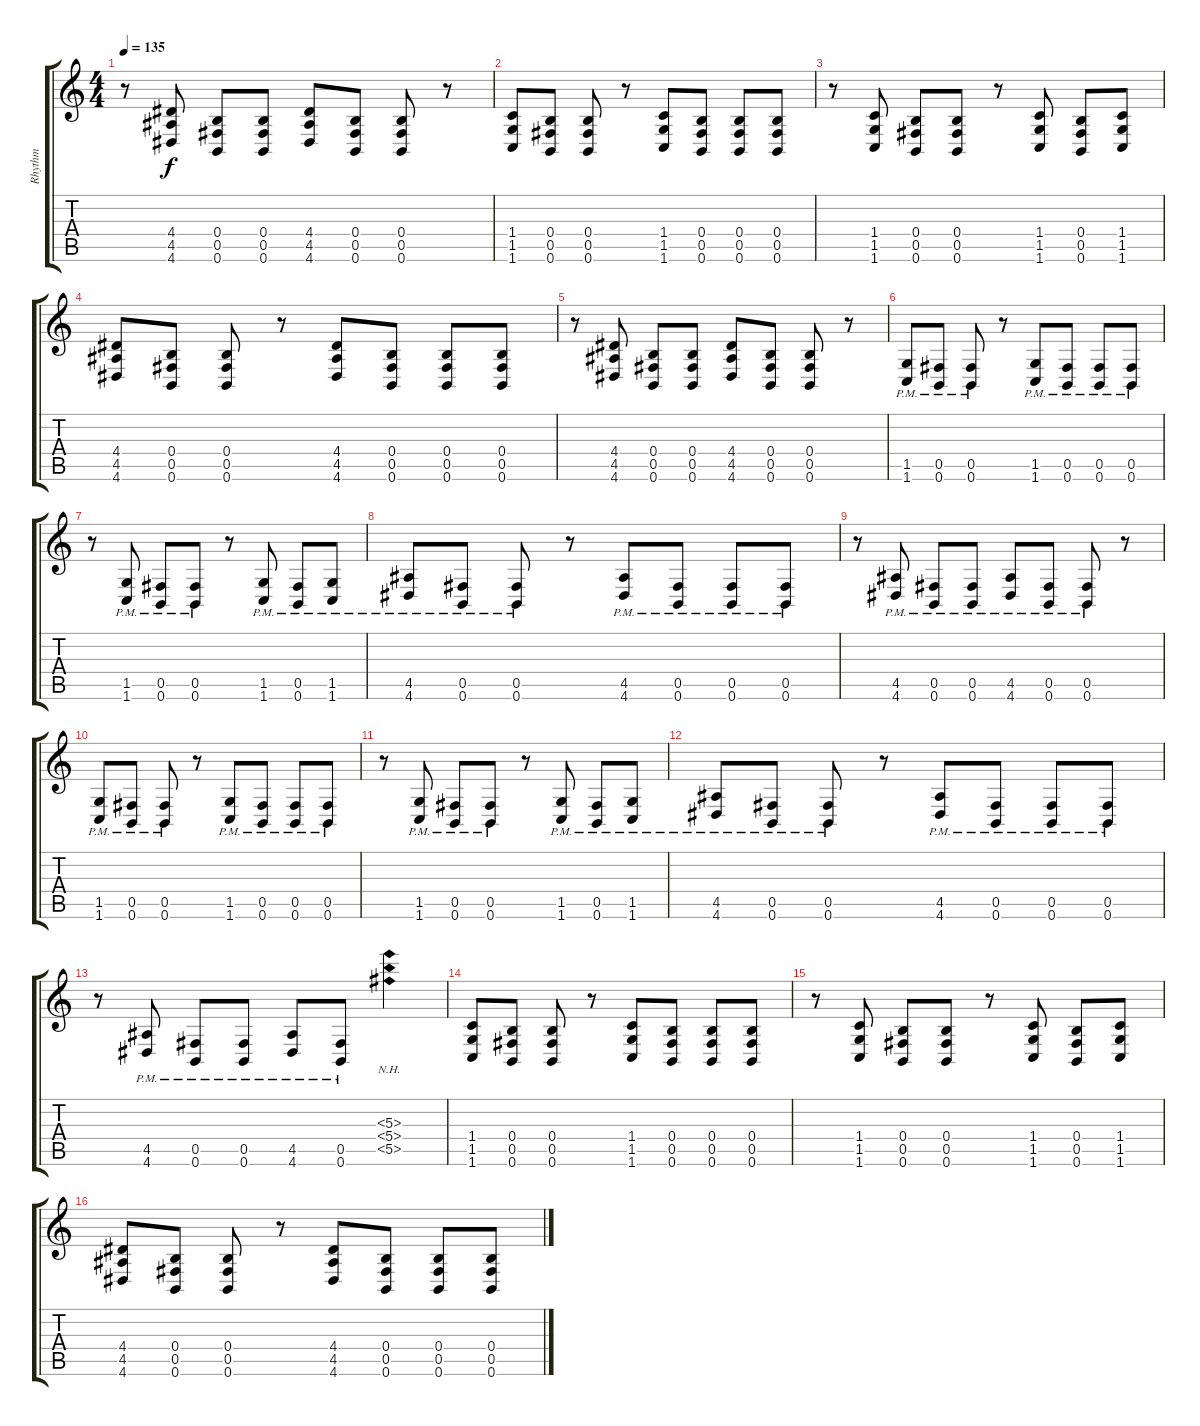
\track ("Rhythm" "Rhythm") {instrument distortionguitar}
\staff {score tabs}
\tuning (Db4 Ab3 E3 B2 Gb2 B1) {hide}
\ts (4 4)
\tempo 135
\clef g2
\ks c
r.8{dy f} (4.4 4.5 4.6).8 (0.4 0.5 0.6).8 (0.4 0.5 0.6).8 (4.4 4.5 4.6).8 (0.4 0.5 0.6).8 (0.4 0.5 0.6).8 r.8 |
(1.4 1.5 1.6).8 (0.4 0.5 0.6).8 (0.4 0.5 0.6).8 r.8 (1.4 1.5 1.6).8 (0.4 0.5 0.6).8 (0.4 0.5 0.6).8 (0.4 0.5 0.6).8 |
r.8 (1.4 1.5 1.6).8 (0.4 0.5 0.6).8 (0.4 0.5 0.6).8 r.8 (1.4 1.5 1.6).8 (0.4 0.5 0.6).8 (1.4 1.5 1.6).8 |
(4.4 4.5 4.6).8 (0.4 0.5 0.6).8 (0.4 0.5 0.6).8 r.8 (4.4 4.5 4.6).8 (0.4 0.5 0.6).8 (0.4 0.5 0.6).8 (0.4 0.5 0.6).8 |
r.8 (4.4 4.5 4.6).8 (0.4 0.5 0.6).8 (0.4 0.5 0.6).8 (4.4 4.5 4.6).8 (0.4 0.5 0.6).8 (0.4 0.5 0.6).8 r.8 |
(1.5{pm} 1.6{pm}).8 (0.5{pm} 0.6{pm}).8 (0.5{pm} 0.6{pm}).8 r.8 (1.5{pm} 1.6{pm}).8 (0.5{pm} 0.6{pm}).8 (0.5{pm} 0.6{pm}).8 (0.5{pm} 0.6{pm}).8 |
r.8 (1.5{pm} 1.6{pm}).8 (0.5{pm} 0.6{pm}).8 (0.5{pm} 0.6{pm}).8 r.8 (1.5{pm} 1.6{pm}).8 (0.5{pm} 0.6{pm}).8 (1.5{pm} 1.6{pm}).8 |
(4.5{pm} 4.6{pm}).8 (0.5{pm} 0.6{pm}).8 (0.5{pm} 0.6{pm}).8 r.8 (4.5{pm} 4.6{pm}).8 (0.5{pm} 0.6{pm}).8 (0.5{pm} 0.6{pm}).8 (0.5{pm} 0.6{pm}).8 |
r.8 (4.5{pm} 4.6{pm}).8 (0.5{pm} 0.6{pm}).8 (0.5{pm} 0.6{pm}).8 (4.5{pm} 4.6{pm}).8 (0.5{pm} 0.6{pm}).8 (0.5{pm} 0.6{pm}).8 r.8 |
(1.5{pm} 1.6{pm}).8 (0.5{pm} 0.6{pm}).8 (0.5{pm} 0.6{pm}).8 r.8 (1.5{pm} 1.6{pm}).8 (0.5{pm} 0.6{pm}).8 (0.5{pm} 0.6{pm}).8 (0.5{pm} 0.6{pm}).8 |
r.8 (1.5{pm} 1.6{pm}).8 (0.5{pm} 0.6{pm}).8 (0.5{pm} 0.6{pm}).8 r.8 (1.5{pm} 1.6{pm}).8 (0.5{pm} 0.6{pm}).8 (1.5{pm} 1.6{pm}).8 |
(4.5{pm} 4.6{pm}).8 (0.5{pm} 0.6{pm}).8 (0.5{pm} 0.6{pm}).8 r.8 (4.5{pm} 4.6{pm}).8 (0.5{pm} 0.6{pm}).8 (0.5{pm} 0.6{pm}).8 (0.5{pm} 0.6{pm}).8 |
r.8 (4.5{pm} 4.6{pm}).8 (0.5{pm} 0.6{pm}).8 (0.5{pm} 0.6{pm}).8 (4.5{pm} 4.6{pm}).8 (0.5{pm} 0.6{pm}).8 (5.3{nh} 5.4{nh} 5.5{nh}).4 |
(1.4 1.5 1.6).8 (0.4 0.5 0.6).8 (0.4 0.5 0.6).8 r.8 (1.4 1.5 1.6).8 (0.4 0.5 0.6).8 (0.4 0.5 0.6).8 (0.4 0.5 0.6).8 |
r.8 (1.4 1.5 1.6).8 (0.4 0.5 0.6).8 (0.4 0.5 0.6).8 r.8 (1.4 1.5 1.6).8 (0.4 0.5 0.6).8 (1.4 1.5 1.6).8 |
(4.4 4.5 4.6).8 (0.4 0.5 0.6).8 (0.4 0.5 0.6).8 r.8 (4.4 4.5 4.6).8 (0.4 0.5 0.6).8 (0.4 0.5 0.6).8 (0.4 0.5 0.6).8
